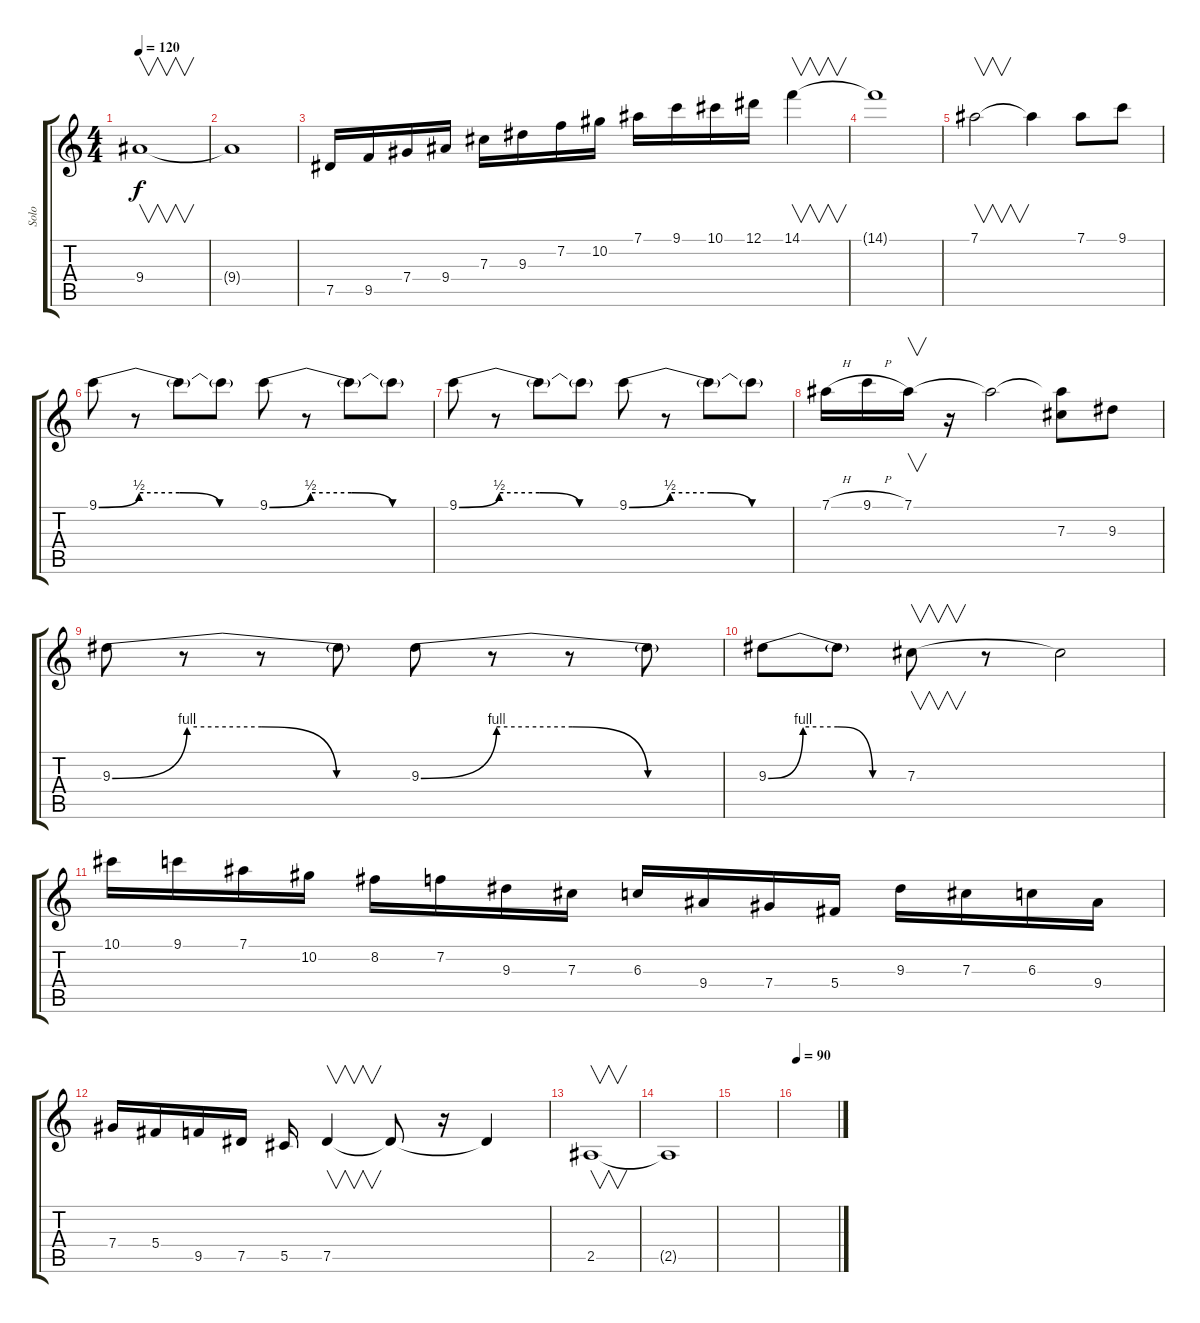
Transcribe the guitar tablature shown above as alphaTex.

\track ("Solo" "Solo") {instrument overdrivenguitar}
\staff {score tabs}
\tuning (Eb4 Bb3 Gb3 Db3 Ab2 Eb2) {hide}
\ts (4 4)
\tempo 120
\clef g2
\ks c
9.4.1{v dy f} |
9.4{t}.1 |
7.5.16 9.5.16 7.4.16 9.4.16 7.3.16 9.3.16 7.2.16 10.2.16 7.1.16 9.1.16 10.1.16 12.1.16 14.1.4{v} |
14.1{t}.1 |
7.1.2{v} 7.1{t}.4 7.1.8 9.1.8 |
9.1{be (custom 0 0 15 2 30 2 45 0 60 0)}.8 r.8 9.1{t}.8 9.1{t}.8 9.1{be (custom 0 0 15 2 30 2 45 0 60 0)}.8 r.8 9.1{t}.8 9.1{t}.8 |
9.1{be (custom 0 0 15 2 30 2 45 0 60 0)}.8 r.8 9.1{t}.8 9.1{t}.8 9.1{be (custom 0 0 15 2 30 2 45 0 60 0)}.8 r.8 9.1{t}.8 9.1{t}.8 |
7.1{h}.16 9.1{h}.16 7.1.16{v} r.16 7.1{t}.2 (7.1{t} 7.3).8 9.3.8 |
9.3{be (custom 0 0 15 4 30 4 45 0 60 0)}.8 r.8 r.8 9.3{t}.8 9.3{be (custom 0 0 15 4 30 4 45 0 60 0)}.8 r.8 r.8 9.3{t}.8 |
9.3{be (custom 0 0 15 4 30 4 45 0 60 0)}.8 9.3{t}.8 7.3.8{v} r.8 7.3{t}.2 |
10.1.16 9.1.16 7.1.16 10.2.16 8.2.16 7.2.16 9.3.16 7.3.16 6.3.16 9.4.16 7.4.16 5.4.16 9.3.16 7.3.16 6.3.16 9.4.16 |
7.4.16 5.4.16 9.5.16 7.5.16 5.5.16 7.5.4{v} 7.5{t}.8 r.16 7.5{t}.4 |
2.5.1{v} |
2.5{t}.1 |
|
\tempo 90
